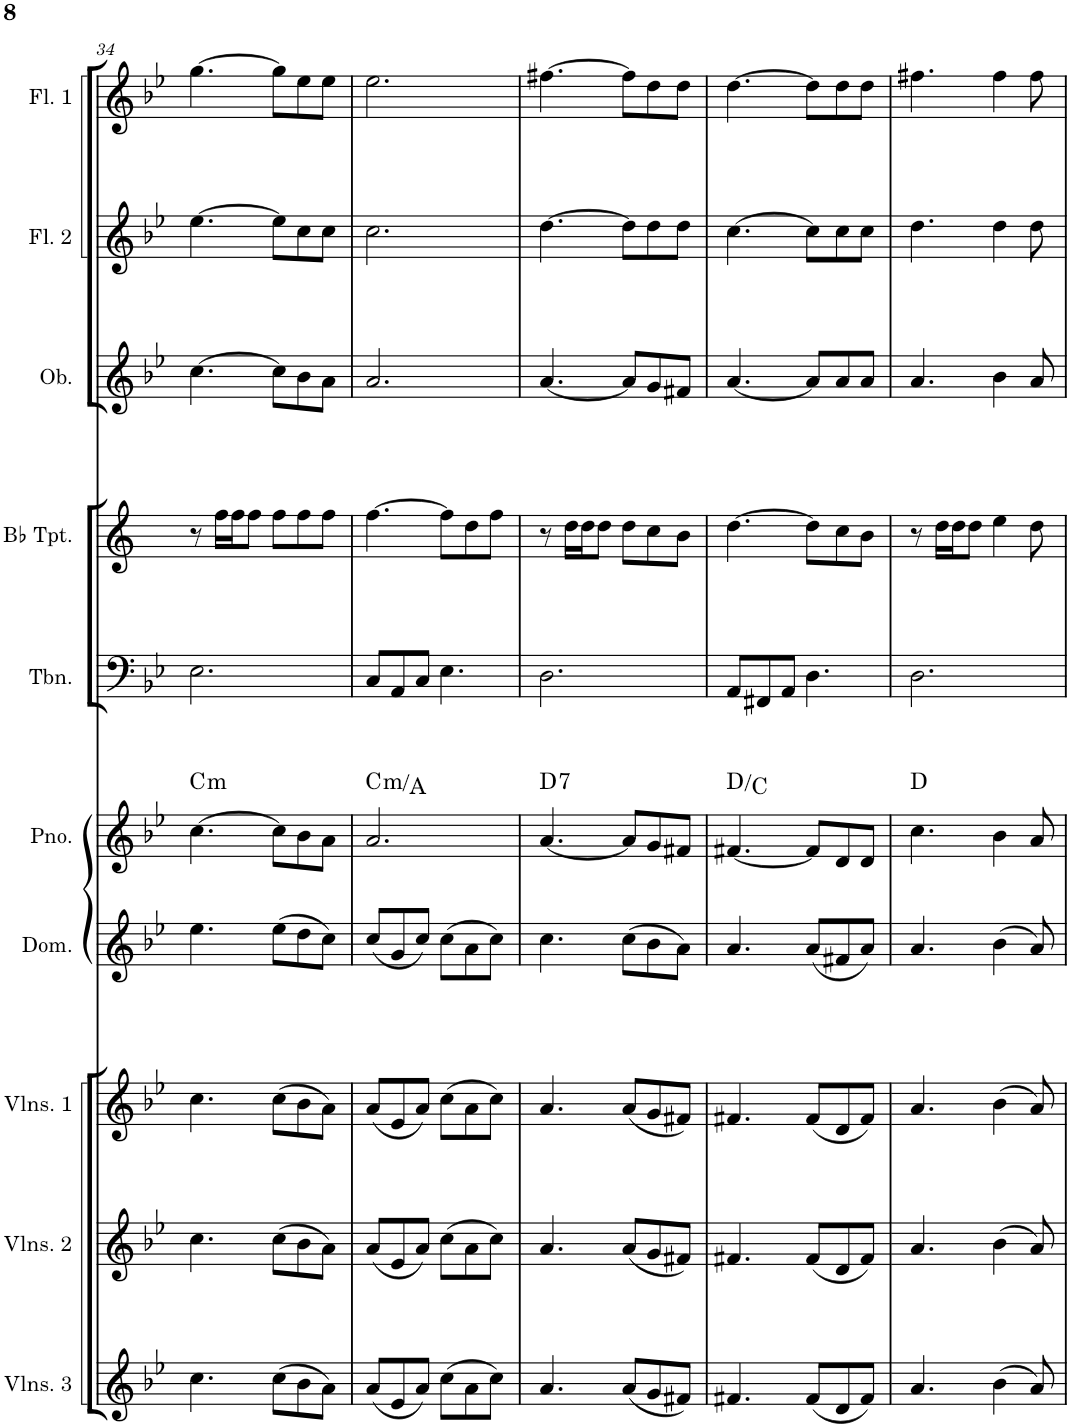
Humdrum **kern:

**kern	**kern	**kern	**kern	**kern	**harte	**kern	**kern	**kern	**kern	**kern
*part10	*part9	*part8	*part7	*part6	*part6	*part5	*part4	*part3	*part2	*part1
*staff10	*staff9	*staff8	*staff7	*staff6	*	*staff5	*staff4	*staff3	*staff2	*staff1
*I"Violins 3	*I"Violins 2	*I"Violins 1	*I"Domra	*I"Piano	*	*I"Trombone	*I"Bb Trumpet	*I"Oboe	*I"Flute 2	*I"Flute 1
*I'Vlns. 3	*I'Vlns. 2	*I'Vlns. 1	*I'Dom.	*I'Pno.	*	*I'Tbn.	*I'Bb Tpt.	*I'Ob.	*I'Fl. 2	*I'Fl. 1
!!LO:PB:g=z
*clefG2	*clefG2	*clefG2	*clefG2	*clefG2	*	*clefF4	*clefG2	*clefG2	*clefG2	*clefG2
*	*	*	*	*	*	*	*Trd1c2	*	*	*
*k[b-e-]	*k[b-e-]	*k[b-e-]	*k[b-e-]	*k[b-e-]	*	*k[b-e-]	*k[]	*k[b-e-]	*k[b-e-]	*k[b-e-]
*M6/8	*M6/8	*M6/8	*M6/8	*M6/8	*	*M6/8	*M6/8	*M6/8	*M6/8	*M6/8
=34	=34	=34	=34	=34	=34	=34	=34	=34	=34	=34
!	!	!	!	!	!LO:H:kt=m	!	!	!	!	!
4.cc\	4.cc\	4.cc\	4.ee-\	[4.cc\	C:min	2.E-\	8r	[4.cc\	[4.ee-\	[4.gg\
.	.	.	.	.	.	.	16ff\LL	.	.	.
.	.	.	.	.	.	.	16ff\J	.	.	.
.	.	.	.	.	.	.	8ff\J	.	.	.
(8cc\L	(8cc\L	(8cc\L	(8ee-\L	8cc\L]	.	.	8ff\L	8cc\L]	8ee-\L]	8gg\L]
8b-\	8b-\	8b-\	8dd\	8b-\	.	.	8ff\	8b-\	8cc\	8ee-\
8a\J)	8a\J)	8a\J)	8cc\J)	8a\J	.	.	8ff\J	8a\J	8cc\J	8ee-\J
=35	=35	=35	=35	=35	=35	=35	=35	=35	=35	=35
!	!	!	!	!	!LO:H:kt=m	!	!	!	!	!
(8a/L	(8a/L	(8a/L	(8cc/L	2.a/	C:min/6	8C/L	[4.ff\	2.a/	2.cc\	2.ee-\
8e-/	8e-/	8e-/	8g/	.	.	8AA/	.	.	.	.
8a/J)	8a/J)	8a/J)	8cc/J)	.	.	8C/J	.	.	.	.
(8cc\L	(8cc\L	(8cc\L	(8cc\L	.	.	4.E-\	8ff\L]	.	.	.
8a\	8a\	8a\	8a\	.	.	.	8dd\	.	.	.
8cc\J)	8cc\J)	8cc\J)	8cc\J)	.	.	.	8ff\J	.	.	.
=36	=36	=36	=36	=36	=36	=36	=36	=36	=36	=36
!	!	!	!	!	!LO:H:kt=7	!	!	!	!	!
4.a/	4.a/	4.a/	4.cc\	[4.a/	D:7	2.D\	8r	[4.a/	[4.dd\	[4.ff#X\
.	.	.	.	.	.	.	16dd\LL	.	.	.
.	.	.	.	.	.	.	16dd\J	.	.	.
.	.	.	.	.	.	.	8dd\J	.	.	.
(8a/L	(8a/L	(8a/L	(8cc\L	8a/L]	.	.	8dd\L	8a/L]	8dd\L]	8ff#\L]
8g/	8g/	8g/	8b-\	8g/	.	.	8cc\	8g/	8dd\	8dd\
8f#X/J)	8f#X/J)	8f#X/J)	8a\J)	8f#X/J	.	.	8b\J	8f#X/J	8dd\J	8dd\J
=37	=37	=37	=37	=37	=37	=37	=37	=37	=37	=37
4.f#X/	4.f#X/	4.f#X/	4.a/	[4.f#X/	D:maj/b7	8AA/L	[4.dd\	[4.a/	[4.cc\	[4.dd\
.	.	.	.	.	.	8FF#X/	.	.	.	.
.	.	.	.	.	.	8AA/J	.	.	.	.
(8f#/L	(8f#/L	(8f#/L	(8a/L	8f#/L]	.	4.D\	8dd\L]	8a/L]	8cc\L]	8dd\L]
8d/	8d/	8d/	8f#X/	8d/	.	.	8cc\	8a/	8cc\	8dd\
8f#/J)	8f#/J)	8f#/J)	8a/J)	8d/J	.	.	8b\J	8a/J	8cc\J	8dd\J
=38	=38	=38	=38	=38	=38	=38	=38	=38	=38	=38
4.a/	4.a/	4.a/	4.a/	4.cc\	D:maj	2.D\	8r	4.a/	4.dd\	4.ff#X\
.	.	.	.	.	.	.	16dd\LL	.	.	.
.	.	.	.	.	.	.	16dd\J	.	.	.
.	.	.	.	.	.	.	8dd\J	.	.	.
(4b-\	(4b-\	(4b-\	(4b-\	4b-\	.	.	4ee\	4b-\	4dd\	4ff#\
8a/)	8a/)	8a/)	8a/)	8a/	.	.	8dd\	8a/	8dd\	8ff#\
=	=	=	=	=	=	=	=	=	=	=
*-	*-	*-	*-	*-	*-	*-	*-	*-	*-	*-
